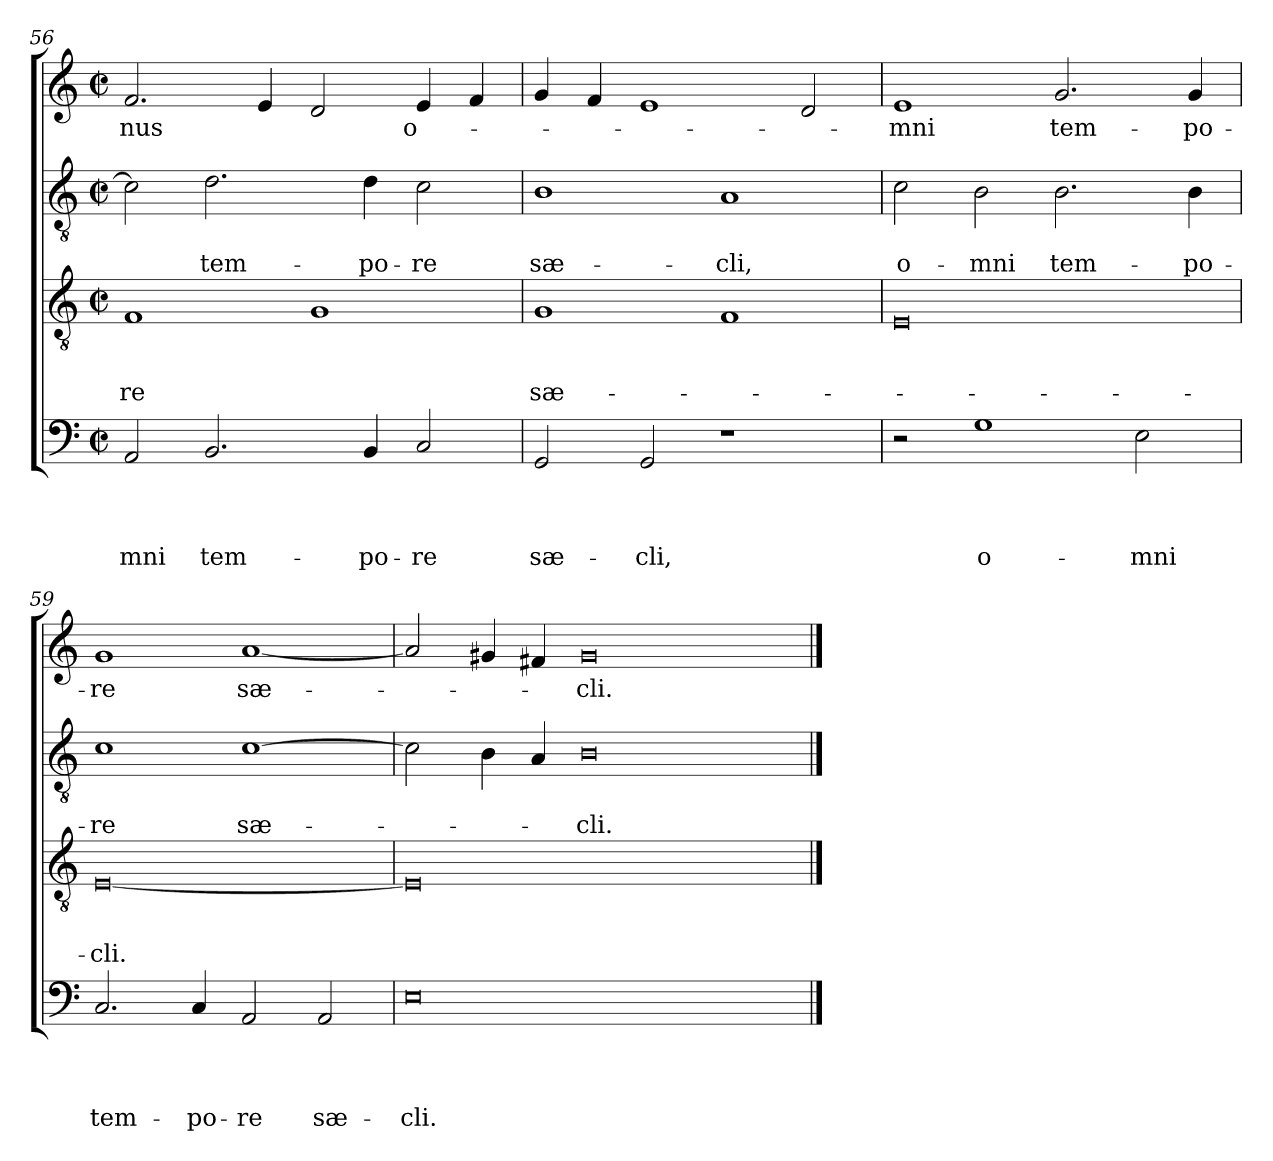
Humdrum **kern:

**kern	**text	**text	**text	**text	**kern	**text	**text	**text	**kern	**text	**text	**kern	**text
*part4	*part4	*part4	*part4	*part4	*part3	*part3	*part3	*part3	*part2	*part2	*part2	*part1	*part1
*staff4	*staff4	*staff4	*staff4	*staff4	*staff3	*staff3	*staff3	*staff3	*staff2	*staff2	*staff2	*staff1	*staff1
!!LO:PB:g=z
*clefF4	*	*	*	*	*clefGv2	*	*	*	*clefGv2	*	*	*clefG2	*
*k[]	*	*	*	*	*k[]	*	*	*	*k[]	*	*	*k[]	*
*C:	*	*	*	*	*C:	*	*	*	*C:	*	*	*C:	*
*M2/2	*	*	*	*	*M2/2	*	*	*	*M2/2	*	*	*M2/2	*
*met(c|)	*	*	*	*	*met(c|)	*	*	*	*met(c|)	*	*	*met(c|)	*
=56	=56	=56	=56	=56	=56	=56	=56	=56	=56	=56	=56	=56	=56
!	!	!	!	!LO:LY:b	!	!	!	!LO:LY:b	!	!	!	!	!LO:LY:b
2AA/	.	.	.	-mni	1F	.	.	-re	2c\]	.	.	2.f/	-nus
!	!	!	!	!LO:LY:b	!	!	!	!	!	!	!LO:LY:b	!	!
2.BB/	.	.	.	tem-	.	.	.	.	2.d\	.	tem-	.	.
.	.	.	.	.	.	.	.	.	.	.	.	4e/	.
.	.	.	.	.	1G	.	.	.	.	.	.	2d/	.
!	!	!	!	!LO:LY:b	!	!	!	!	!	!	!LO:LY:b	!	!
4BB/	.	.	.	-po-	.	.	.	.	4d\	.	-po-	.	.
!	!	!	!	!LO:LY:b	!	!	!	!	!	!	!LO:LY:b	!	!LO:LY:b
2C/	.	.	.	-re	.	.	.	.	2c\	.	-re	4e/	o-
.	.	.	.	.	.	.	.	.	.	.	.	4f/	.
=57	=57	=57	=57	=57	=57	=57	=57	=57	=57	=57	=57	=57	=57
!	!	!	!	!LO:LY:b	!	!	!	!LO:LY:b	!	!	!LO:LY:b	!	!
2GG/	.	.	.	sæ-	1G	.	.	sæ-	1B	.	sæ-	4g/	.
.	.	.	.	.	.	.	.	.	.	.	.	4f/	.
!	!	!	!	!LO:LY:b	!	!	!	!	!	!	!	!	!
2GG/	.	.	.	-cli,	.	.	.	.	.	.	.	1e	.
!	!	!	!	!	!	!	!	!	!	!	!LO:LY:b	!	!
1r	.	.	.	.	1F	.	.	.	1A	.	-cli,	.	.
.	.	.	.	.	.	.	.	.	.	.	.	2d/	.
=58	=58	=58	=58	=58	=58	=58	=58	=58	=58	=58	=58	=58	=58
!	!	!	!	!	!	!	!	!	!	!	!LO:LY:b	!	!LO:LY:b
2r	.	.	.	.	0E	.	.	.	2c\	.	o-	1e	-mni
!	!	!	!	!LO:LY:b	!	!	!	!	!	!	!LO:LY:b	!	!
1G	.	.	.	o-	.	.	.	.	2B\	.	-mni	.	.
!	!	!	!	!	!	!	!	!	!	!	!LO:LY:b	!	!LO:LY:b
.	.	.	.	.	.	.	.	.	2.B\	.	tem-	2.g/	tem-
!	!	!	!	!LO:LY:b	!	!	!	!	!	!	!	!	!
2E\	.	.	.	-mni	.	.	.	.	.	.	.	.	.
!	!	!	!	!	!	!	!	!	!	!	!LO:LY:b	!	!LO:LY:b
.	.	.	.	.	.	.	.	.	4B\	.	-po-	4g/	-po-
=59	=59	=59	=59	=59	=59	=59	=59	=59	=59	=59	=59	=59	=59
!	!	!	!	!LO:LY:b	!	!	!	!LO:LY:b	!	!	!LO:LY:b	!	!LO:LY:b
2.C/	.	.	.	tem-	[0E	.	.	-cli.	1c	.	-re	1g	-re
!	!	!	!	!LO:LY:b	!	!	!	!	!	!	!	!	!
4C/	.	.	.	-po-	.	.	.	.	.	.	.	.	.
!	!	!	!	!LO:LY:b	!	!	!	!	!	!	!LO:LY:b	!	!LO:LY:b
2AA/	.	.	.	-re	.	.	.	.	[1c	.	sæ-	[1a	sæ-
!	!	!	!	!LO:LY:b	!	!	!	!	!	!	!	!	!
2AA/	.	.	.	sæ-	.	.	.	.	.	.	.	.	.
=60	=60	=60	=60	=60	=60	=60	=60	=60	=60	=60	=60	=60	=60
!	!	!	!	!LO:LY:b	!	!	!	!	!	!	!	!	!
0E	.	.	.	-cli.	0E]	.	.	.	2c\]	.	.	2a/]	.
.	.	.	.	.	.	.	.	.	4B\	.	.	4g#X/	.
.	.	.	.	.	.	.	.	.	4A/	.	.	4f#X/	.
!	!	!	!	!	!	!	!	!	!	!	!LO:LY:b	!	!LO:LY:b
.	.	.	.	.	.	.	.	.	0B	.	-cli.	0g#	-cli.
1ryy	.	.	.	.	1ryy	.	.	.	.	.	.	.	.
==	==	==	==	==	==	==	==	==	==	==	==	==	==
*-	*-	*-	*-	*-	*-	*-	*-	*-	*-	*-	*-	*-	*-
